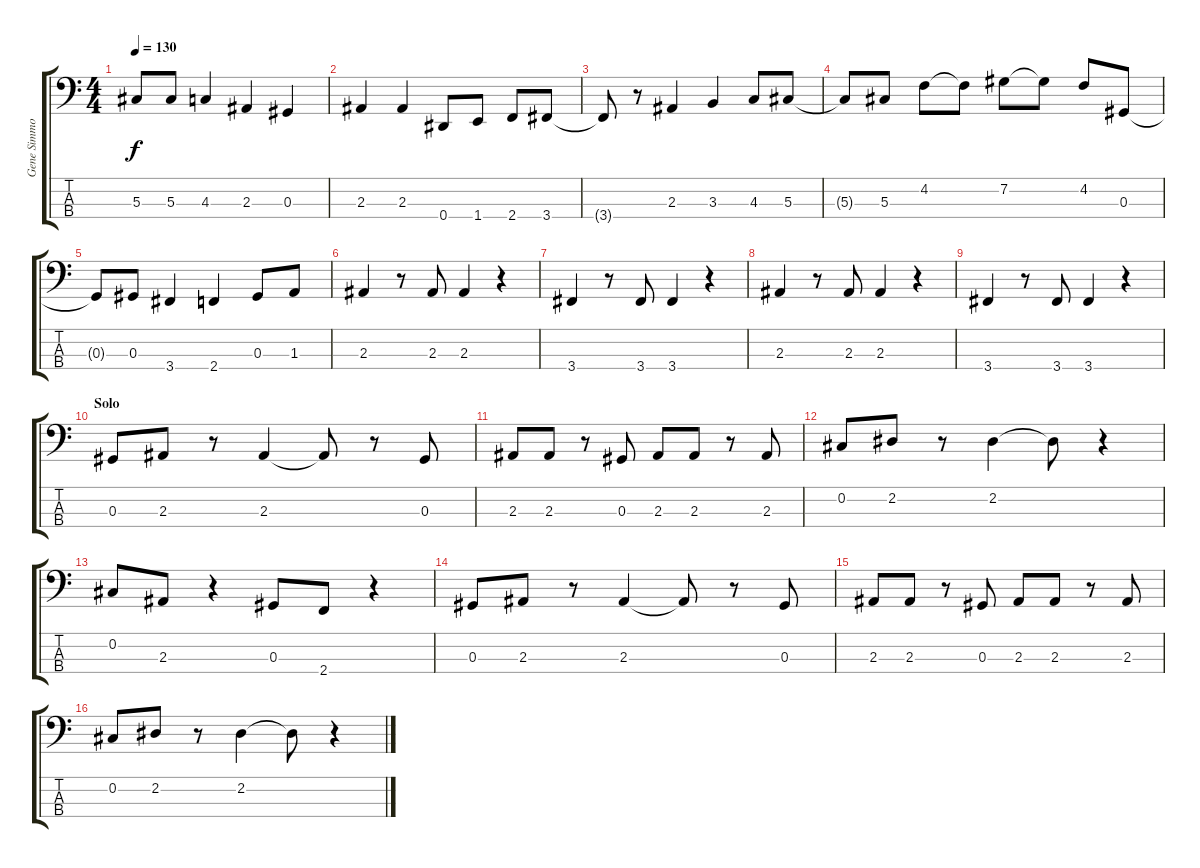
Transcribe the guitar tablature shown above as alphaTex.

\track ("Gene Simmons" "Gene Simmo") {instrument electricbasspick}
\staff {score tabs}
\tuning (Gb2 Db2 Ab1 Eb1) {hide}
\ts (4 4)
\tempo 130
\clef f4
\ks c
5.3{t}.8{dy f} 5.3.8 4.3.4 2.3.4 0.3.4 |
2.3.4 2.3.4 0.4.8 1.4.8 2.4.8 3.4.8 |
3.4{t}.8 r.8 2.3.4 3.3.4 4.3.8 5.3.8 |
5.3{t}.8 5.3.8 4.2.8 4.2{t}.8 7.2.8 7.2{t}.8 4.2.8 0.3.8 |
0.3{t}.8 0.3.8 3.4.4 2.4.4 0.3.8 1.3.8 |
2.3.4 r.8 2.3.8 2.3.4 r.4 |
3.4.4 r.8 3.4.8 3.4.4 r.4 |
2.3.4 r.8 2.3.8 2.3.4 r.4 |
3.4.4 r.8 3.4.8 3.4.4 r.4 |
\section ("" "Solo")
0.3.8 2.3.8 r.8 2.3.4 2.3{t}.8 r.8 0.3.8 |
2.3.8 2.3.8 r.8 0.3.8 2.3.8 2.3.8 r.8 2.3.8 |
0.2.8 2.2.8 r.8 2.2.4 2.2{t}.8 r.4 |
0.2.8 2.3.8 r.4 0.3.8 2.4.8 r.4 |
0.3.8 2.3.8 r.8 2.3.4 2.3{t}.8 r.8 0.3.8 |
2.3.8 2.3.8 r.8 0.3.8 2.3.8 2.3.8 r.8 2.3.8 |
0.2.8 2.2.8 r.8 2.2.4 2.2{t}.8 r.4
